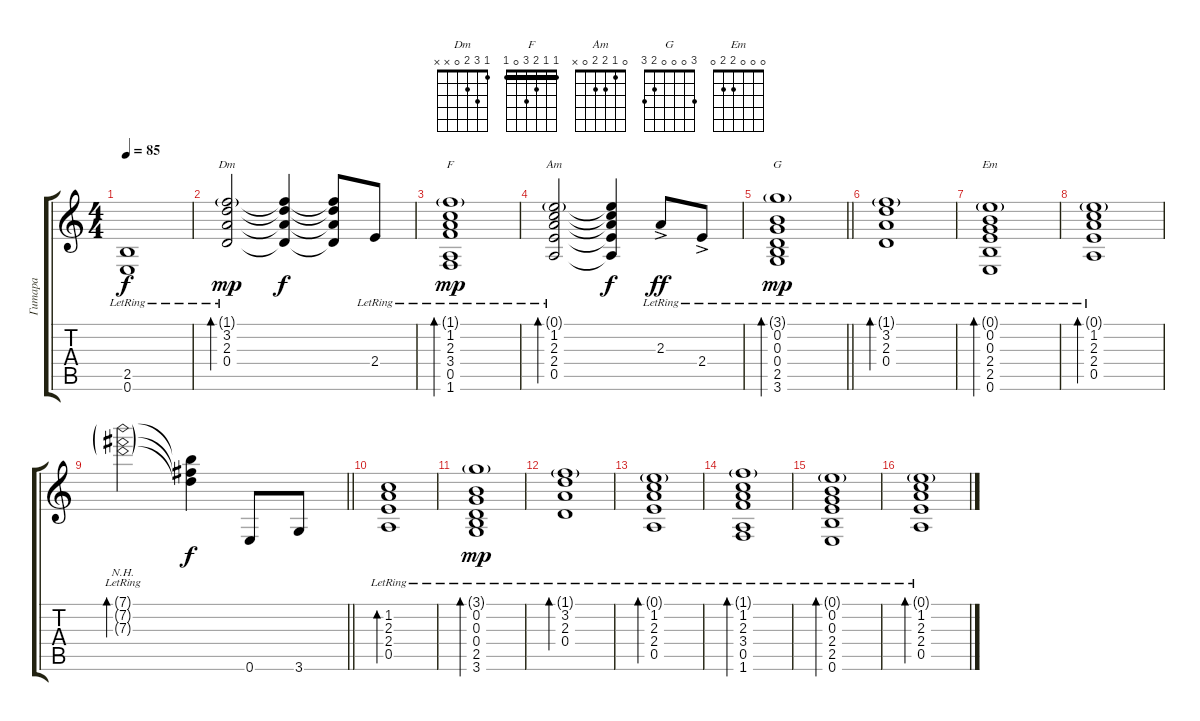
\track ("Гитара" "Гитара") {instrument electricguitarclean}
\staff {score tabs}
\tuning (E4 B3 G3 D3 A2 E2) {hide}
\chord ("Dm" 1 3 2 0 x x)
\chord ("F" 1 1 2 3 0 1) {barre 1}
\chord ("Am" 0 1 2 2 0 x)
\chord ("G" 3 0 0 0 2 3)
\chord ("Em" 0 0 0 2 2 0)
\ts (4 4)
\tempo 85
\clef g2
\ks c
(2.5{lr} 0.6{lr}).1{dy f instrument electricguitarclean} |
(1.1{g lr} 3.2{lr} 2.3{lr} 0.4{lr}).2{bd 240 ch "Dm" dy mp instrument electricguitarclean} (1.1{t} 3.2{t} 2.3{t} 0.4{t}).4{dy f} (1.1{t} 3.2{t} 2.3{t} 0.4{t}).8 2.4{lr}.8 |
(1.1{g lr} 1.2{lr} 2.3{lr} 3.4{lr} 0.5{lr} 1.6{lr}).1{bd 240 ch "F" dy mp} |
(0.1{g lr} 1.2{lr} 2.3{lr} 2.4{lr} 0.5{lr}).2{bd 240 ch "Am"} (0.1{t} 1.2{t} 2.3{t} 2.4{t} 0.5{t}).4{dy f} 2.3{ac lr}.8{dy ff} 2.4{ac lr}.8 |
\barLineRight lightlight
(3.1{g lr} 0.2{lr} 0.3{lr} 0.4{lr} 2.5{lr} 3.6{lr}).1{bd 240 ch "G" dy mp} |
(1.1{g lr} 3.2{lr} 2.3{lr} 0.4{lr}).1{bd 240} |
(0.1{g lr} 0.2{lr} 0.3{lr} 2.4{lr} 2.5{lr} 0.6{lr}).1{bd 240 ch "Em"} |
(0.1{g lr} 1.2{lr} 2.3{lr} 2.4{lr} 0.5{lr}).1{bd 240} |
\barLineRight lightlight
(7.1{nh g} 7.2{nh g lr} 7.3{nh g lr}).2{bd 480} (7.1{t} 7.2{t} 7.3{t}).4{dy f} 0.6.8 3.6.8 |
(1.2{lr} 2.3{lr} 2.4{lr} 0.5{lr}).1{bd 240} |
(3.1{g lr} 0.2{lr} 0.3{lr} 0.4{lr} 2.5{lr} 3.6{lr}).1{bd 240 dy mp} |
(1.1{g lr} 3.2{lr} 2.3{lr} 0.4{lr}).1{bd 240} |
(0.1{g lr} 1.2{lr} 2.3{lr} 2.4{lr} 0.5{lr}).1{bd 240} |
(1.1{g lr} 1.2{lr} 2.3{lr} 3.4{lr} 0.5{lr} 1.6{lr}).1{bd 240} |
(0.1{g lr} 0.2{lr} 0.3{lr} 2.4{lr} 2.5{lr} 0.6{lr}).1{bd 240} |
(0.1{g lr} 1.2{lr} 2.3{lr} 2.4{lr} 0.5{lr}).1{bd 240}
